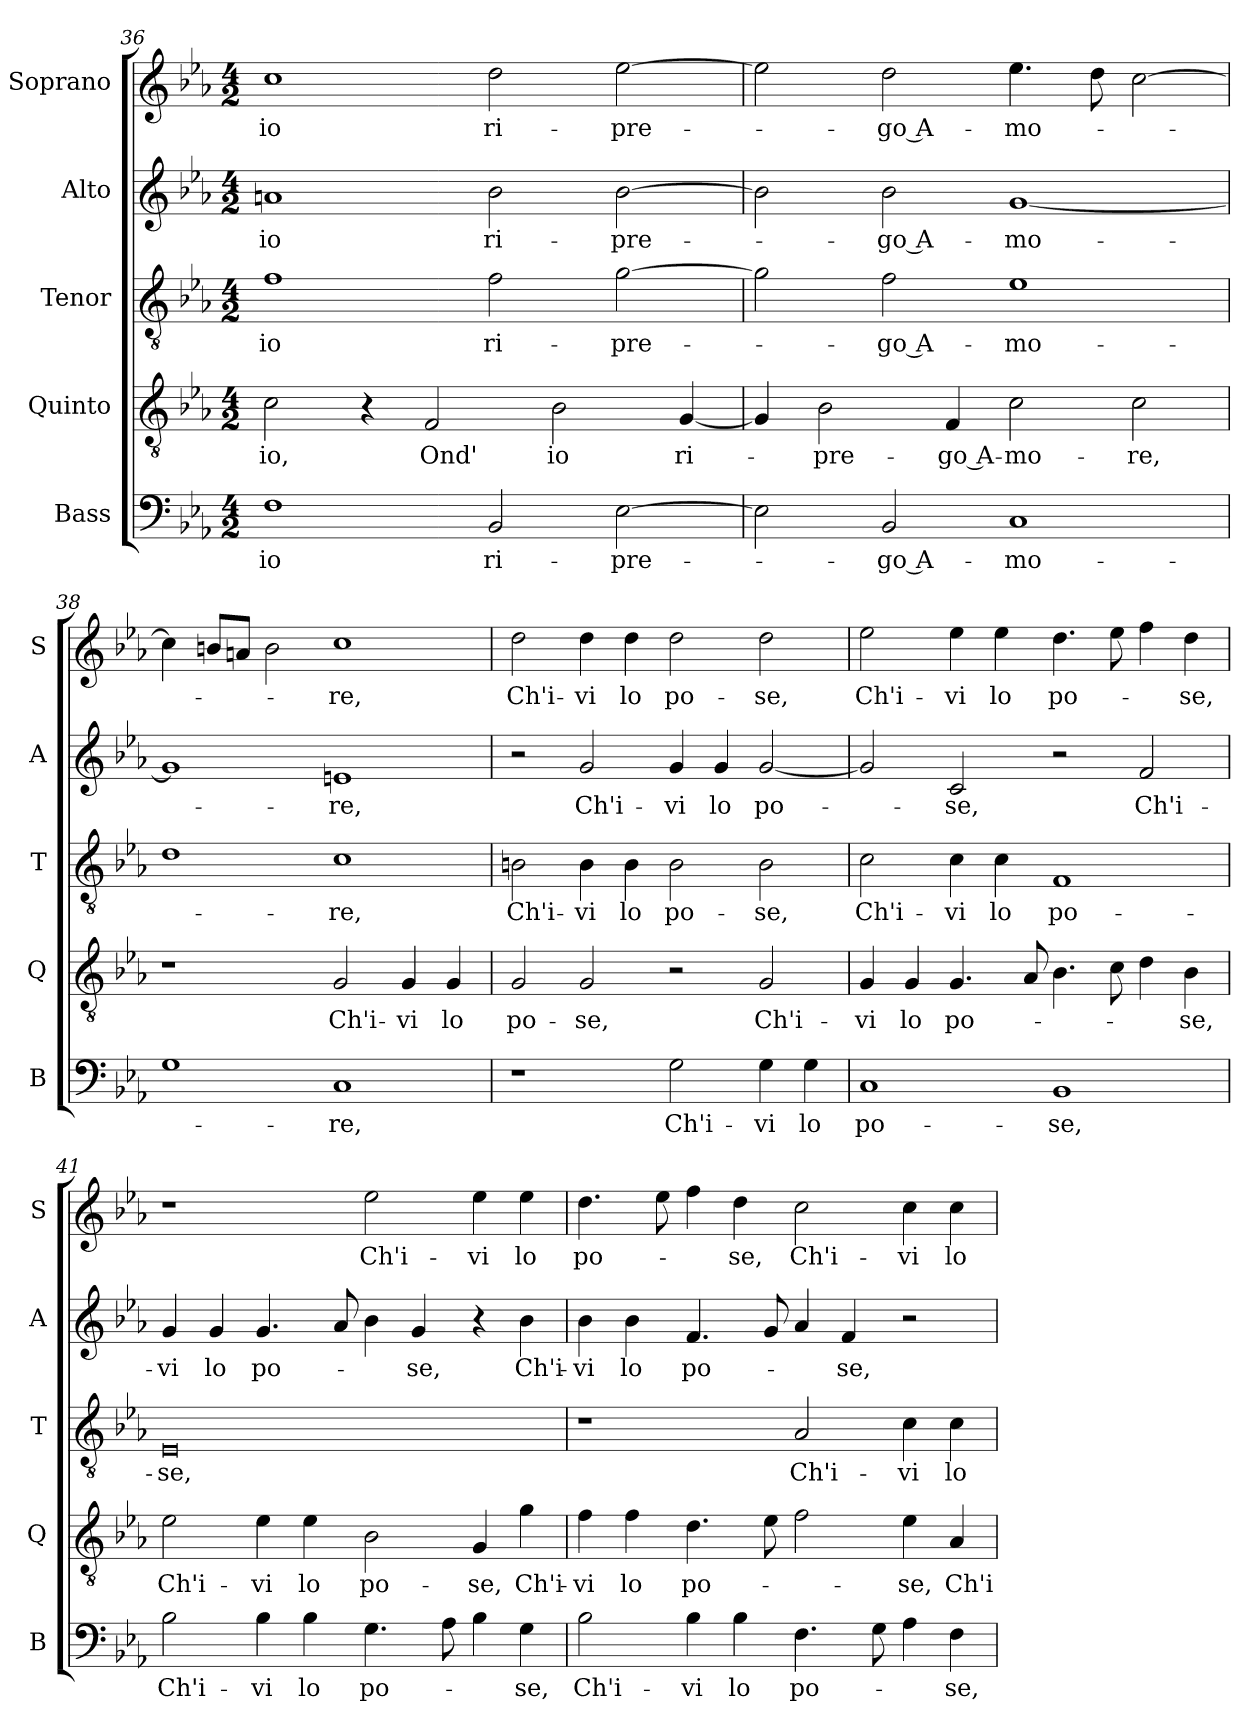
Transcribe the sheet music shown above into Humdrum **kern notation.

**kern	**text	**kern	**text	**kern	**text	**kern	**text	**kern	**text
*part5	*part5	*part4	*part4	*part3	*part3	*part2	*part2	*part1	*part1
*staff5	*staff5	*staff4	*staff4	*staff3	*staff3	*staff2	*staff2	*staff1	*staff1
*I"Bass	*	*I"Quinto	*	*I"Tenor	*	*I"Alto	*	*I"Soprano	*
*I'B	*	*I'Q	*	*I'T	*	*I'A	*	*I'S	*
*clefF4	*	*clefGv2	*	*clefGv2	*	*clefG2	*	*clefG2	*
*k[b-e-a-]	*	*k[b-e-a-]	*	*k[b-e-a-]	*	*k[b-e-a-]	*	*k[b-e-a-]	*
*E-:	*	*E-:	*	*E-:	*	*E-:	*	*E-:	*
*M4/2	*	*M4/2	*	*M4/2	*	*M4/2	*	*M4/2	*
=36	=36	=36	=36	=36	=36	=36	=36	=36	=36
!	!LO:LY:b	!	!LO:LY:b	!	!LO:LY:b	!	!LO:LY:b	!	!LO:LY:b
1F	io	2c\	io,	1f	io	1an	io	1cc	io
.	.	4r	.	.	.	.	.	.	.
!	!	!	!LO:LY:b	!	!	!	!	!	!
.	.	2F/	Ond'	.	.	.	.	.	.
!	!LO:LY:b	!	!	!	!LO:LY:b	!	!LO:LY:b	!	!LO:LY:b
2BB-/	ri-	.	.	2f\	ri-	2b-\	ri-	2dd\	ri-
!	!	!	!LO:LY:b	!	!	!	!	!	!
.	.	2B-\	io	.	.	.	.	.	.
!	!LO:LY:b	!	!	!	!LO:LY:b	!	!LO:LY:b	!	!LO:LY:b
[2E-\	-pre-	.	.	[2g\	-pre-	[2b-\	-pre-	[2ee-\	-pre-
!	!	!	!LO:LY:b	!	!	!	!	!	!
.	.	[4G/	ri-	.	.	.	.	.	.
=37	=37	=37	=37	=37	=37	=37	=37	=37	=37
2E-\]	.	4G/]	.	2g\]	.	2b-\]	.	2ee-\]	.
!	!	!	!LO:LY:b	!	!	!	!	!	!
.	.	2B-\	-pre-	.	.	.	.	.	.
!	!LO:LY:b	!	!	!	!LO:LY:b	!	!LO:LY:b	!	!LO:LY:b
2BB-/	-go A-	.	.	2f\	-go A-	2b-\	-go A-	2dd\	-go A-
!	!	!	!LO:LY:b	!	!	!	!	!	!
.	.	4F/	-go A-	.	.	.	.	.	.
!	!LO:LY:b	!	!LO:LY:b	!	!LO:LY:b	!	!LO:LY:b	!	!LO:LY:b
1C	-mo-	2c\	-mo-	1e-	-mo-	[1g	-mo-	4.ee-\	-mo-
.	.	.	.	.	.	.	.	8dd\	.
!	!	!	!LO:LY:b	!	!	!	!	!	!
.	.	2c\	-re,	.	.	.	.	[2cc\	.
!!LO:LB:g=z
=38	=38	=38	=38	=38	=38	=38	=38	=38	=38
1G	.	1r	.	1d	.	1g]	.	4cc\]	.
.	.	.	.	.	.	.	.	8bn/L	.
.	.	.	.	.	.	.	.	8an/J	.
.	.	.	.	.	.	.	.	2b\	.
!	!LO:LY:b	!	!LO:LY:b	!	!LO:LY:b	!	!LO:LY:b	!	!LO:LY:b
1C	-re,	2G/	Ch'i-	1c	-re,	1en	-re,	1cc	-re,
!	!	!	!LO:LY:b	!	!	!	!	!	!
.	.	4G/	-vi	.	.	.	.	.	.
!	!	!	!LO:LY:b	!	!	!	!	!	!
.	.	4G/	lo	.	.	.	.	.	.
=39	=39	=39	=39	=39	=39	=39	=39	=39	=39
!	!	!	!LO:LY:b	!	!LO:LY:b	!	!	!	!LO:LY:b
1r	.	2G/	po-	2Bn\	Ch'i-	2r	.	2dd\	Ch'i-
!	!	!	!LO:LY:b	!	!LO:LY:b	!	!LO:LY:b	!	!LO:LY:b
.	.	2G/	-se,	4B\	-vi	2g/	Ch'i-	4dd\	-vi
!	!	!	!	!	!LO:LY:b	!	!	!	!LO:LY:b
.	.	.	.	4B\	lo	.	.	4dd\	lo
!	!LO:LY:b	!	!	!	!LO:LY:b	!	!LO:LY:b	!	!LO:LY:b
2G\	Ch'i-	2r	.	2B\	po-	4g/	-vi	2dd\	po-
!	!	!	!	!	!	!	!LO:LY:b	!	!
.	.	.	.	.	.	4g/	lo	.	.
!	!LO:LY:b	!	!LO:LY:b	!	!LO:LY:b	!	!LO:LY:b	!	!LO:LY:b
4G\	-vi	2G/	Ch'i-	2B\	-se,	[2g/	po-	2dd\	-se,
!	!LO:LY:b	!	!	!	!	!	!	!	!
4G\	lo	.	.	.	.	.	.	.	.
=40	=40	=40	=40	=40	=40	=40	=40	=40	=40
!	!LO:LY:b	!	!LO:LY:b	!	!LO:LY:b	!	!	!	!LO:LY:b
1C	po-	4G/	-vi	2c\	Ch'i-	2g/]	.	2ee-\	Ch'i-
!	!	!	!LO:LY:b	!	!	!	!	!	!
.	.	4G/	lo	.	.	.	.	.	.
!	!	!	!LO:LY:b	!	!LO:LY:b	!	!LO:LY:b	!	!LO:LY:b
.	.	4.G/	po-	4c\	-vi	2c/	-se,	4ee-\	-vi
!	!	!	!	!	!LO:LY:b	!	!	!	!LO:LY:b
.	.	.	.	4c\	lo	.	.	4ee-\	lo
.	.	8A-/	.	.	.	.	.	.	.
!	!LO:LY:b	!	!	!	!LO:LY:b	!	!	!	!LO:LY:b
1BB-	-se,	4.B-\	.	1F	po-	2r	.	4.dd\	po-
.	.	8c\	.	.	.	.	.	8ee-\	.
!	!	!	!	!	!	!	!LO:LY:b	!	!
.	.	4d\	.	.	.	2f/	Ch'i-	4ff\	.
!	!	!	!LO:LY:b	!	!	!	!	!	!LO:LY:b
.	.	4B-\	-se,	.	.	.	.	4dd\	-se,
!!LO:LB:g=z
=41	=41	=41	=41	=41	=41	=41	=41	=41	=41
!	!LO:LY:b	!	!LO:LY:b	!	!LO:LY:b	!	!LO:LY:b	!	!
2B-\	Ch'i-	2e-\	Ch'i-	0E-	-se,	4g/	-vi	1r	.
!	!	!	!	!	!	!	!LO:LY:b	!	!
.	.	.	.	.	.	4g/	lo	.	.
!	!LO:LY:b	!	!LO:LY:b	!	!	!	!LO:LY:b	!	!
4B-\	-vi	4e-\	-vi	.	.	4.g/	po-	.	.
!	!LO:LY:b	!	!LO:LY:b	!	!	!	!	!	!
4B-\	lo	4e-\	lo	.	.	.	.	.	.
.	.	.	.	.	.	8a-/	.	.	.
!	!LO:LY:b	!	!LO:LY:b	!	!	!	!	!	!LO:LY:b
4.G\	po-	2B-\	po-	.	.	4b-\	.	2ee-\	Ch'i-
!	!	!	!	!	!	!	!LO:LY:b	!	!
.	.	.	.	.	.	4g/	-se,	.	.
8A-\	.	.	.	.	.	.	.	.	.
!	!	!	!LO:LY:b	!	!	!	!	!	!LO:LY:b
4B-\	.	4G/	-se,	.	.	4r	.	4ee-\	-vi
!	!LO:LY:b	!	!LO:LY:b	!	!	!	!LO:LY:b	!	!LO:LY:b
4G\	-se,	4g\	Ch'i-	.	.	4b-\	Ch'i-	4ee-\	lo
=42	=42	=42	=42	=42	=42	=42	=42	=42	=42
!	!LO:LY:b	!	!LO:LY:b	!	!	!	!LO:LY:b	!	!LO:LY:b
2B-\	Ch'i-	4f\	-vi	1r	.	4b-\	-vi	4.dd\	po-
!	!	!	!LO:LY:b	!	!	!	!LO:LY:b	!	!
.	.	4f\	lo	.	.	4b-\	lo	.	.
.	.	.	.	.	.	.	.	8ee-\	.
!	!LO:LY:b	!	!LO:LY:b	!	!	!	!LO:LY:b	!	!
4B-\	-vi	4.d\	po-	.	.	4.f/	po-	4ff\	.
!	!LO:LY:b	!	!	!	!	!	!	!	!LO:LY:b
4B-\	lo	.	.	.	.	.	.	4dd\	-se,
.	.	8e-\	.	.	.	8g/	.	.	.
!	!LO:LY:b	!	!	!	!LO:LY:b	!	!	!	!LO:LY:b
4.F\	po-	2f\	.	2A-/	Ch'i-	4a-/	.	2cc\	Ch'i-
!	!	!	!	!	!	!	!LO:LY:b	!	!
.	.	.	.	.	.	4f/	-se,	.	.
8G\	.	.	.	.	.	.	.	.	.
!	!	!	!LO:LY:b	!	!LO:LY:b	!	!	!	!LO:LY:b
4A-\	.	4e-\	-se,	4c\	-vi	2r	.	4cc\	-vi
!	!LO:LY:b	!	!LO:LY:b	!	!LO:LY:b	!	!	!	!LO:LY:b
4F\	-se,	4A-/	Ch'i-	4c\	lo	.	.	4cc\	lo
=	=	=	=	=	=	=	=	=	=
*-	*-	*-	*-	*-	*-	*-	*-	*-	*-
